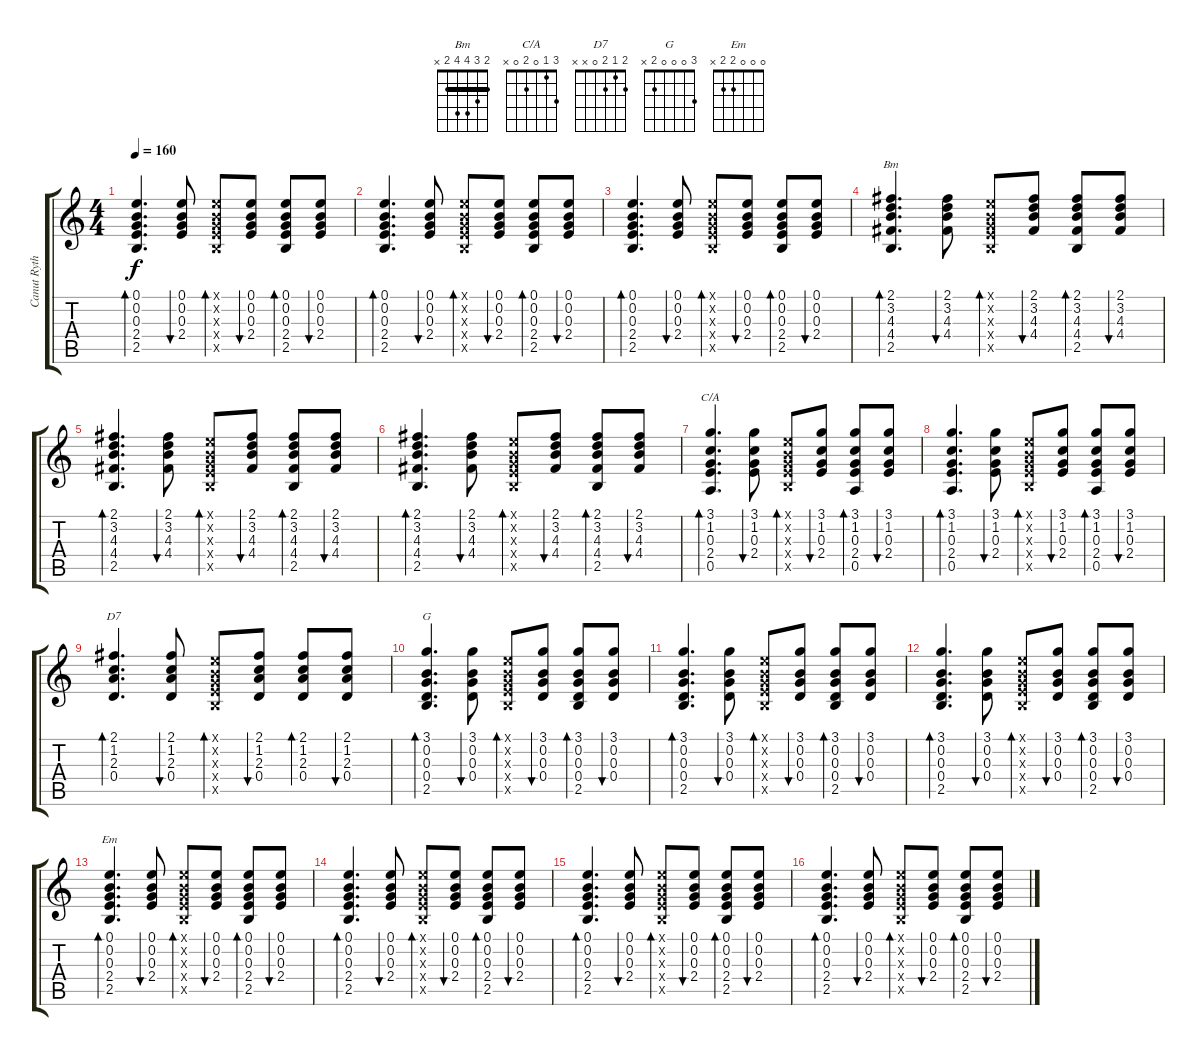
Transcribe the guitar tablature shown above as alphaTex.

\track ("Canut Rythm" "Canut Ryth") {instrument acousticguitarnylon}
\staff {score tabs}
\tuning (E4 B3 G3 D3 A2 E2) {hide}
\chord ("Bm" 2 3 4 4 2 x) {barre 2}
\chord ("C/A" 3 1 0 2 0 x)
\chord ("D7" 2 1 2 0 x x)
\chord ("G" 3 0 0 0 2 x)
\chord ("Em" 0 0 0 2 2 x)
\ts (4 4)
\tempo 160
\clef g2
\ks c
(0.1 0.2 0.3 2.4 2.5).4{d bd 60 dy f} (0.1 0.2 0.3 2.4).8{bu 60} (0.1{x} 0.2{x} 0.3{x} 2.4{x} 2.5{x}).8{bd 60} (0.1 0.2 0.3 2.4).8{bu 60} (0.1 0.2 0.3 2.4 2.5).8{bd 60} (0.1 0.2 0.3 2.4).8{bu 60} |
(0.1 0.2 0.3 2.4 2.5).4{d bd 60} (0.1 0.2 0.3 2.4).8{bu 60} (0.1{x} 0.2{x} 0.3{x} 2.4{x} 2.5{x}).8{bd 60} (0.1 0.2 0.3 2.4).8{bu 60} (0.1 0.2 0.3 2.4 2.5).8{bd 60} (0.1 0.2 0.3 2.4).8{bu 60} |
(0.1 0.2 0.3 2.4 2.5).4{d bd 60} (0.1 0.2 0.3 2.4).8{bu 60} (0.1{x} 0.2{x} 0.3{x} 2.4{x} 2.5{x}).8{bd 60} (0.1 0.2 0.3 2.4).8{bu 60} (0.1 0.2 0.3 2.4 2.5).8{bd 60} (0.1 0.2 0.3 2.4).8{bu 60} |
(2.1 3.2 4.3 4.4 2.5).4{d bd 60 ch "Bm"} (2.1 3.2 4.3 4.4).8{bu 60} (0.1{x} 0.2{x} 0.3{x} 2.4{x} 2.5{x}).8{bd 60} (2.1 3.2 4.3 4.4).8{bu 60} (2.1 3.2 4.3 4.4 2.5).8{bd 60} (2.1 3.2 4.3 4.4).8{bu 60} |
(2.1 3.2 4.3 4.4 2.5).4{d bd 60} (2.1 3.2 4.3 4.4).8{bu 60} (0.1{x} 0.2{x} 0.3{x} 2.4{x} 2.5{x}).8{bd 60} (2.1 3.2 4.3 4.4).8{bu 60} (2.1 3.2 4.3 4.4 2.5).8{bd 60} (2.1 3.2 4.3 4.4).8{bu 60} |
(2.1 3.2 4.3 4.4 2.5).4{d bd 60} (2.1 3.2 4.3 4.4).8{bu 60} (0.1{x} 0.2{x} 0.3{x} 2.4{x} 2.5{x}).8{bd 60} (2.1 3.2 4.3 4.4).8{bu 60} (2.1 3.2 4.3 4.4 2.5).8{bd 60} (2.1 3.2 4.3 4.4).8{bu 60} |
(3.1 1.2 0.3 2.4 0.5).4{d bd 60 ch "C/A"} (3.1 1.2 0.3 2.4).8{bu 60} (0.1{x} 0.2{x} 0.3{x} 2.4{x} 2.5{x}).8{bd 60} (3.1 1.2 0.3 2.4).8{bu 60} (3.1 1.2 0.3 2.4 0.5).8{bd 60} (3.1 1.2 0.3 2.4).8{bu 60} |
(3.1 1.2 0.3 2.4 0.5).4{d bd 60} (3.1 1.2 0.3 2.4).8{bu 60} (0.1{x} 0.2{x} 0.3{x} 2.4{x} 2.5{x}).8{bd 60} (3.1 1.2 0.3 2.4).8{bu 60} (3.1 1.2 0.3 2.4 0.5).8{bd 60} (3.1 1.2 0.3 2.4).8{bu 60} |
(2.1 1.2 2.3 0.4).4{d bd 60 ch "D7"} (2.1 1.2 2.3 0.4).8{bu 60} (0.1{x} 0.2{x} 0.3{x} 2.4{x} 2.5{x}).8{bd 60} (2.1 1.2 2.3 0.4).8{bu 60} (2.1 1.2 2.3 0.4).8{bd 60} (2.1 1.2 2.3 0.4).8{bu 60} |
(3.1 0.2 0.3 0.4 2.5).4{d bd 60 ch "G"} (3.1 0.2 0.3 0.4).8{bu 60} (0.1{x} 0.2{x} 0.3{x} 2.4{x} 2.5{x}).8{bd 60} (3.1 0.2 0.3 0.4).8{bu 60} (3.1 0.2 0.3 0.4 2.5).8{bd 60} (3.1 0.2 0.3 0.4).8{bu 60} |
(3.1 0.2 0.3 0.4 2.5).4{d bd 60} (3.1 0.2 0.3 0.4).8{bu 60} (0.1{x} 0.2{x} 0.3{x} 2.4{x} 2.5{x}).8{bd 60} (3.1 0.2 0.3 0.4).8{bu 60} (3.1 0.2 0.3 0.4 2.5).8{bd 60} (3.1 0.2 0.3 0.4).8{bu 60} |
(3.1 0.2 0.3 0.4 2.5).4{d bd 60} (3.1 0.2 0.3 0.4).8{bu 60} (0.1{x} 0.2{x} 0.3{x} 2.4{x} 2.5{x}).8{bd 60} (3.1 0.2 0.3 0.4).8{bu 60} (3.1 0.2 0.3 0.4 2.5).8{bd 60} (3.1 0.2 0.3 0.4).8{bu 60} |
(0.1 0.2 0.3 2.4 2.5).4{d bd 60 ch "Em"} (0.1 0.2 0.3 2.4).8{bu 60} (0.1{x} 0.2{x} 0.3{x} 2.4{x} 2.5{x}).8{bd 60} (0.1 0.2 0.3 2.4).8{bu 60} (0.1 0.2 0.3 2.4 2.5).8{bd 60} (0.1 0.2 0.3 2.4).8{bu 60} |
(0.1 0.2 0.3 2.4 2.5).4{d bd 60} (0.1 0.2 0.3 2.4).8{bu 60} (0.1{x} 0.2{x} 0.3{x} 2.4{x} 2.5{x}).8{bd 60} (0.1 0.2 0.3 2.4).8{bu 60} (0.1 0.2 0.3 2.4 2.5).8{bd 60} (0.1 0.2 0.3 2.4).8{bu 60} |
(0.1 0.2 0.3 2.4 2.5).4{d bd 60} (0.1 0.2 0.3 2.4).8{bu 60} (0.1{x} 0.2{x} 0.3{x} 2.4{x} 2.5{x}).8{bd 60} (0.1 0.2 0.3 2.4).8{bu 60} (0.1 0.2 0.3 2.4 2.5).8{bd 60} (0.1 0.2 0.3 2.4).8{bu 60} |
(0.1 0.2 0.3 2.4 2.5).4{d bd 60} (0.1 0.2 0.3 2.4).8{bu 60} (0.1{x} 0.2{x} 0.3{x} 2.4{x} 2.5{x}).8{bd 60} (0.1 0.2 0.3 2.4).8{bu 60} (0.1 0.2 0.3 2.4 2.5).8{bd 60} (0.1 0.2 0.3 2.4).8{bu 60}
